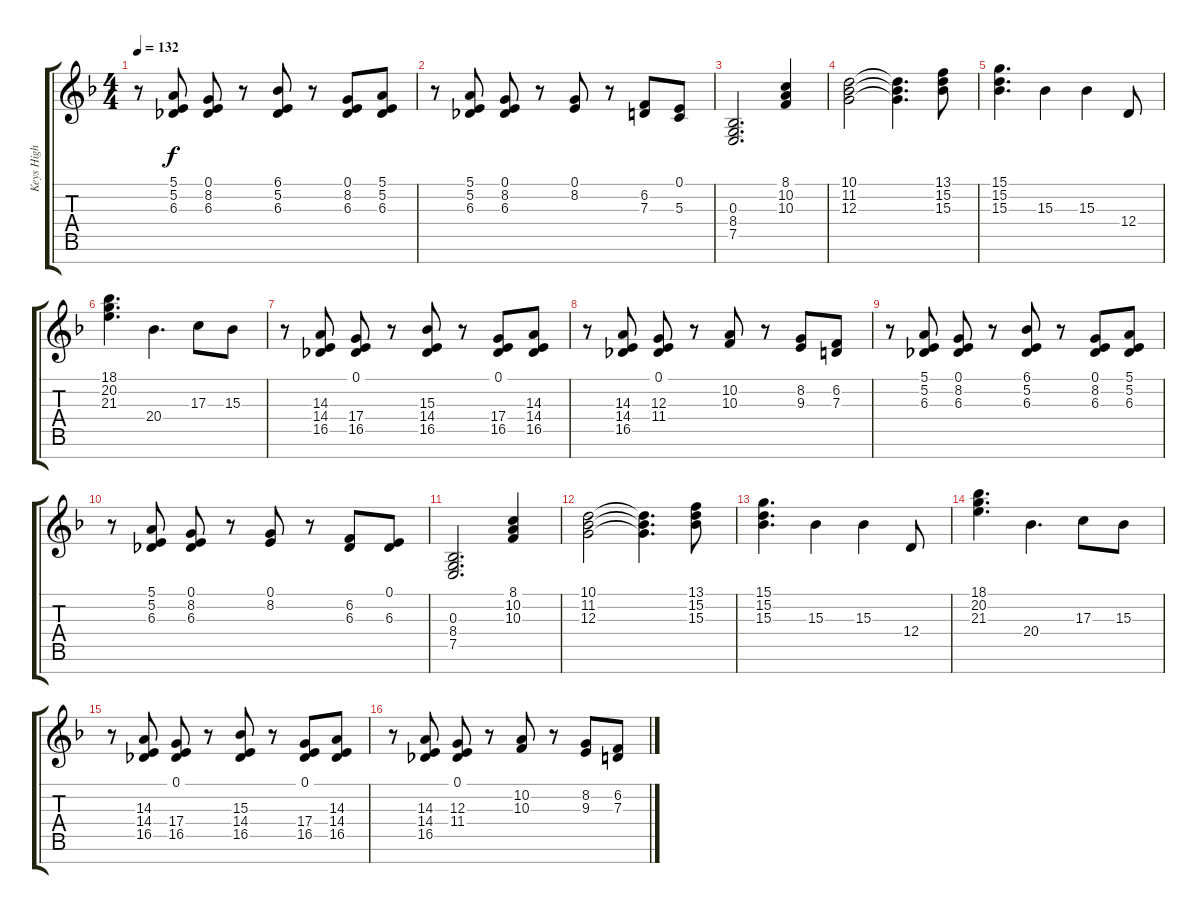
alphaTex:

\track ("Keys High" "Keys High") {instrument acousticgrandpiano}
\staff {score tabs}
\tuning (E4 B3 G3 D3 A2 E2 B1) {hide}
\ts (4 4)
\tempo 132
\clef g2
\ks dminor
r.8{dy f} (5.1 5.2 6.3).8 (0.1 8.2 6.3).8 r.8 (6.1 5.2 6.3).8 r.8 (0.1 8.2 6.3).8 (5.1 5.2 6.3).8 |
r.8 (5.1 5.2 6.3).8 (0.1 8.2 6.3).8 r.8 (0.1 8.2).8 r.8 (6.2 7.3).8 (0.1 5.3).8 |
(0.3 8.4 7.5).2{d} (8.1 10.2 10.3).4 |
(10.1 11.2 12.3).2 (10.1{t} 11.2{t} 12.3{t}).4{d} (13.1 15.2 15.3).8 |
(15.1 15.2 15.3).4{d} 15.3.4 15.3.4 12.4.8 |
(18.1 20.2 21.3).4{d} 20.4.4{d} 17.3.8 15.3.8 |
r.8 (14.3 14.4 16.5).8 (0.1 17.4 16.5).8 r.8 (15.3 14.4 16.5).8 r.8 (0.1 17.4 16.5).8 (14.3 14.4 16.5).8 |
r.8 (14.3 14.4 16.5).8 (0.1 12.3 11.4).8 r.8 (10.2 10.3).8 r.8 (8.2 9.3).8 (6.2 7.3).8 |
r.8 (5.1 5.2 6.3).8 (0.1 8.2 6.3).8 r.8 (6.1 5.2 6.3).8 r.8 (0.1 8.2 6.3).8 (5.1 5.2 6.3).8 |
r.8 (5.1 5.2 6.3).8 (0.1 8.2 6.3).8 r.8 (0.1 8.2).8 r.8 (6.2 6.3).8 (0.1 6.3).8 |
(0.3 8.4 7.5).2{d} (8.1 10.2 10.3).4 |
(10.1 11.2 12.3).2 (10.1{t} 11.2{t} 12.3{t}).4{d} (13.1 15.2 15.3).8 |
(15.1 15.2 15.3).4{d} 15.3.4 15.3.4 12.4.8 |
(18.1 20.2 21.3).4{d} 20.4.4{d} 17.3.8 15.3.8 |
r.8 (14.3 14.4 16.5).8 (0.1 17.4 16.5).8 r.8 (15.3 14.4 16.5).8 r.8 (0.1 17.4 16.5).8 (14.3 14.4 16.5).8 |
r.8 (14.3 14.4 16.5).8 (0.1 12.3 11.4).8 r.8 (10.2 10.3).8 r.8 (8.2 9.3).8 (6.2 7.3).8
